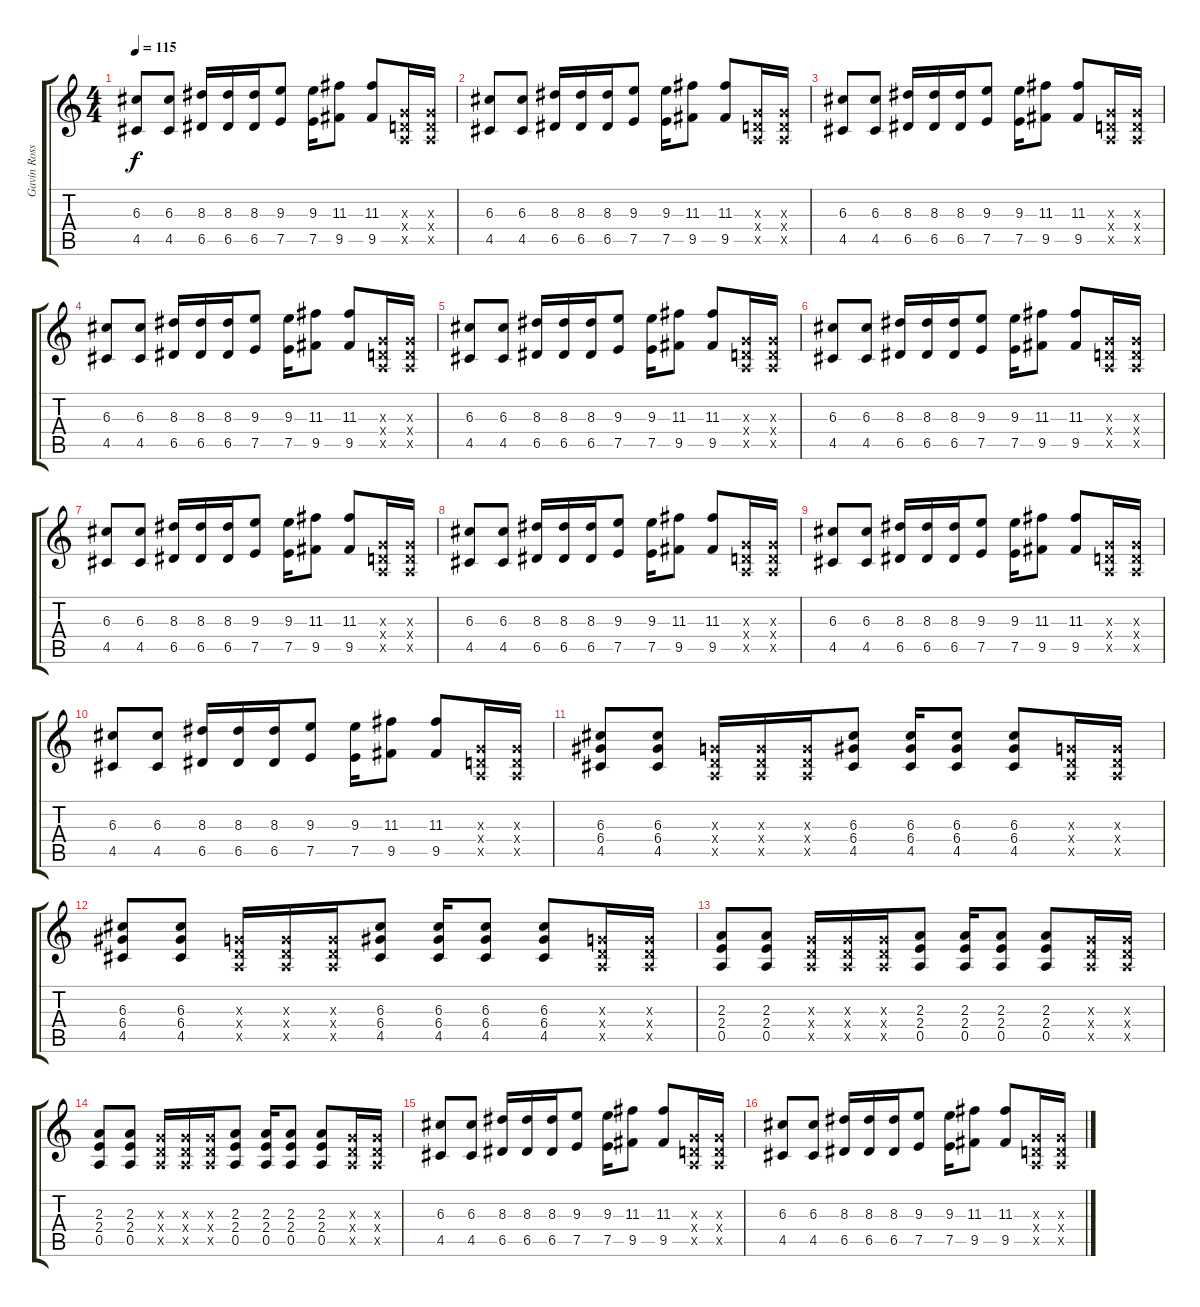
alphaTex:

\track ("Gavin Rossdale" "Gavin Ross") {instrument distortionguitar}
\staff {score tabs}
\tuning (E4 B3 G3 D3 A2 E2) {hide}
\ts (4 4)
\tempo 115
\clef g2
\ks c
(6.3 4.5).8{dy f instrument distortionguitar} (6.3 4.5).8 (8.3 6.5).16 (8.3 6.5).16 (8.3 6.5).16 (9.3 7.5).8 (9.3 7.5).16 (11.3 9.5).8 (11.3 9.5).8 (0.3{x} 0.4{x} 0.5{x}).16 (0.3{x} 0.4{x} 0.5{x}).16 |
(6.3 4.5).8 (6.3 4.5).8 (8.3 6.5).16 (8.3 6.5).16 (8.3 6.5).16 (9.3 7.5).8 (9.3 7.5).16 (11.3 9.5).8 (11.3 9.5).8 (0.3{x} 0.4{x} 0.5{x}).16 (0.3{x} 0.4{x} 0.5{x}).16 |
(6.3 4.5).8 (6.3 4.5).8 (8.3 6.5).16 (8.3 6.5).16 (8.3 6.5).16 (9.3 7.5).8 (9.3 7.5).16 (11.3 9.5).8 (11.3 9.5).8 (0.3{x} 0.4{x} 0.5{x}).16 (0.3{x} 0.4{x} 0.5{x}).16 |
(6.3 4.5).8 (6.3 4.5).8 (8.3 6.5).16 (8.3 6.5).16 (8.3 6.5).16 (9.3 7.5).8 (9.3 7.5).16 (11.3 9.5).8 (11.3 9.5).8 (0.3{x} 0.4{x} 0.5{x}).16 (0.3{x} 0.4{x} 0.5{x}).16 |
(6.3 4.5).8 (6.3 4.5).8 (8.3 6.5).16 (8.3 6.5).16 (8.3 6.5).16 (9.3 7.5).8 (9.3 7.5).16 (11.3 9.5).8 (11.3 9.5).8 (0.3{x} 0.4{x} 0.5{x}).16 (0.3{x} 0.4{x} 0.5{x}).16 |
(6.3 4.5).8 (6.3 4.5).8 (8.3 6.5).16 (8.3 6.5).16 (8.3 6.5).16 (9.3 7.5).8 (9.3 7.5).16 (11.3 9.5).8 (11.3 9.5).8 (0.3{x} 0.4{x} 0.5{x}).16 (0.3{x} 0.4{x} 0.5{x}).16 |
(6.3 4.5).8 (6.3 4.5).8 (8.3 6.5).16 (8.3 6.5).16 (8.3 6.5).16 (9.3 7.5).8 (9.3 7.5).16 (11.3 9.5).8 (11.3 9.5).8 (0.3{x} 0.4{x} 0.5{x}).16 (0.3{x} 0.4{x} 0.5{x}).16 |
(6.3 4.5).8 (6.3 4.5).8 (8.3 6.5).16 (8.3 6.5).16 (8.3 6.5).16 (9.3 7.5).8 (9.3 7.5).16 (11.3 9.5).8 (11.3 9.5).8 (0.3{x} 0.4{x} 0.5{x}).16 (0.3{x} 0.4{x} 0.5{x}).16 |
(6.3 4.5).8 (6.3 4.5).8 (8.3 6.5).16 (8.3 6.5).16 (8.3 6.5).16 (9.3 7.5).8 (9.3 7.5).16 (11.3 9.5).8 (11.3 9.5).8 (0.3{x} 0.4{x} 0.5{x}).16 (0.3{x} 0.4{x} 0.5{x}).16 |
(6.3 4.5).8 (6.3 4.5).8 (8.3 6.5).16 (8.3 6.5).16 (8.3 6.5).16 (9.3 7.5).8 (9.3 7.5).16 (11.3 9.5).8 (11.3 9.5).8 (0.3{x} 0.4{x} 0.5{x}).16 (0.3{x} 0.4{x} 0.5{x}).16 |
(6.3 6.4 4.5).8 (6.3 6.4 4.5).8 (0.3{x} 0.4{x} 0.5{x}).16 (0.3{x} 0.4{x} 0.5{x}).16 (0.3{x} 0.4{x} 0.5{x}).16 (6.3 6.4 4.5).8 (6.3 6.4 4.5).16 (6.3 6.4 4.5).8 (6.3 6.4 4.5).8 (0.3{x} 0.4{x} 0.5{x}).16 (0.3{x} 0.4{x} 0.5{x}).16 |
(6.3 6.4 4.5).8 (6.3 6.4 4.5).8 (0.3{x} 0.4{x} 0.5{x}).16 (0.3{x} 0.4{x} 0.5{x}).16 (0.3{x} 0.4{x} 0.5{x}).16 (6.3 6.4 4.5).8 (6.3 6.4 4.5).16 (6.3 6.4 4.5).8 (6.3 6.4 4.5).8 (0.3{x} 0.4{x} 0.5{x}).16 (0.3{x} 0.4{x} 0.5{x}).16 |
(2.3 2.4 0.5).8 (2.3 2.4 0.5).8 (0.3{x} 0.4{x} 0.5{x}).16 (0.3{x} 0.4{x} 0.5{x}).16 (0.3{x} 0.4{x} 0.5{x}).16 (2.3 2.4 0.5).8 (2.3 2.4 0.5).16 (2.3 2.4 0.5).8 (2.3 2.4 0.5).8 (0.3{x} 0.4{x} 0.5{x}).16 (0.3{x} 0.4{x} 0.5{x}).16 |
(2.3 2.4 0.5).8 (2.3 2.4 0.5).8 (0.3{x} 0.4{x} 0.5{x}).16 (0.3{x} 0.4{x} 0.5{x}).16 (0.3{x} 0.4{x} 0.5{x}).16 (2.3 2.4 0.5).8 (2.3 2.4 0.5).16 (2.3 2.4 0.5).8 (2.3 2.4 0.5).8 (0.3{x} 0.4{x} 0.5{x}).16 (0.3{x} 0.4{x} 0.5{x}).16 |
(6.3 4.5).8 (6.3 4.5).8 (8.3 6.5).16 (8.3 6.5).16 (8.3 6.5).16 (9.3 7.5).8 (9.3 7.5).16 (11.3 9.5).8 (11.3 9.5).8 (0.3{x} 0.4{x} 0.5{x}).16 (0.3{x} 0.4{x} 0.5{x}).16 |
(6.3 4.5).8 (6.3 4.5).8 (8.3 6.5).16 (8.3 6.5).16 (8.3 6.5).16 (9.3 7.5).8 (9.3 7.5).16 (11.3 9.5).8 (11.3 9.5).8 (0.3{x} 0.4{x} 0.5{x}).16 (0.3{x} 0.4{x} 0.5{x}).16
